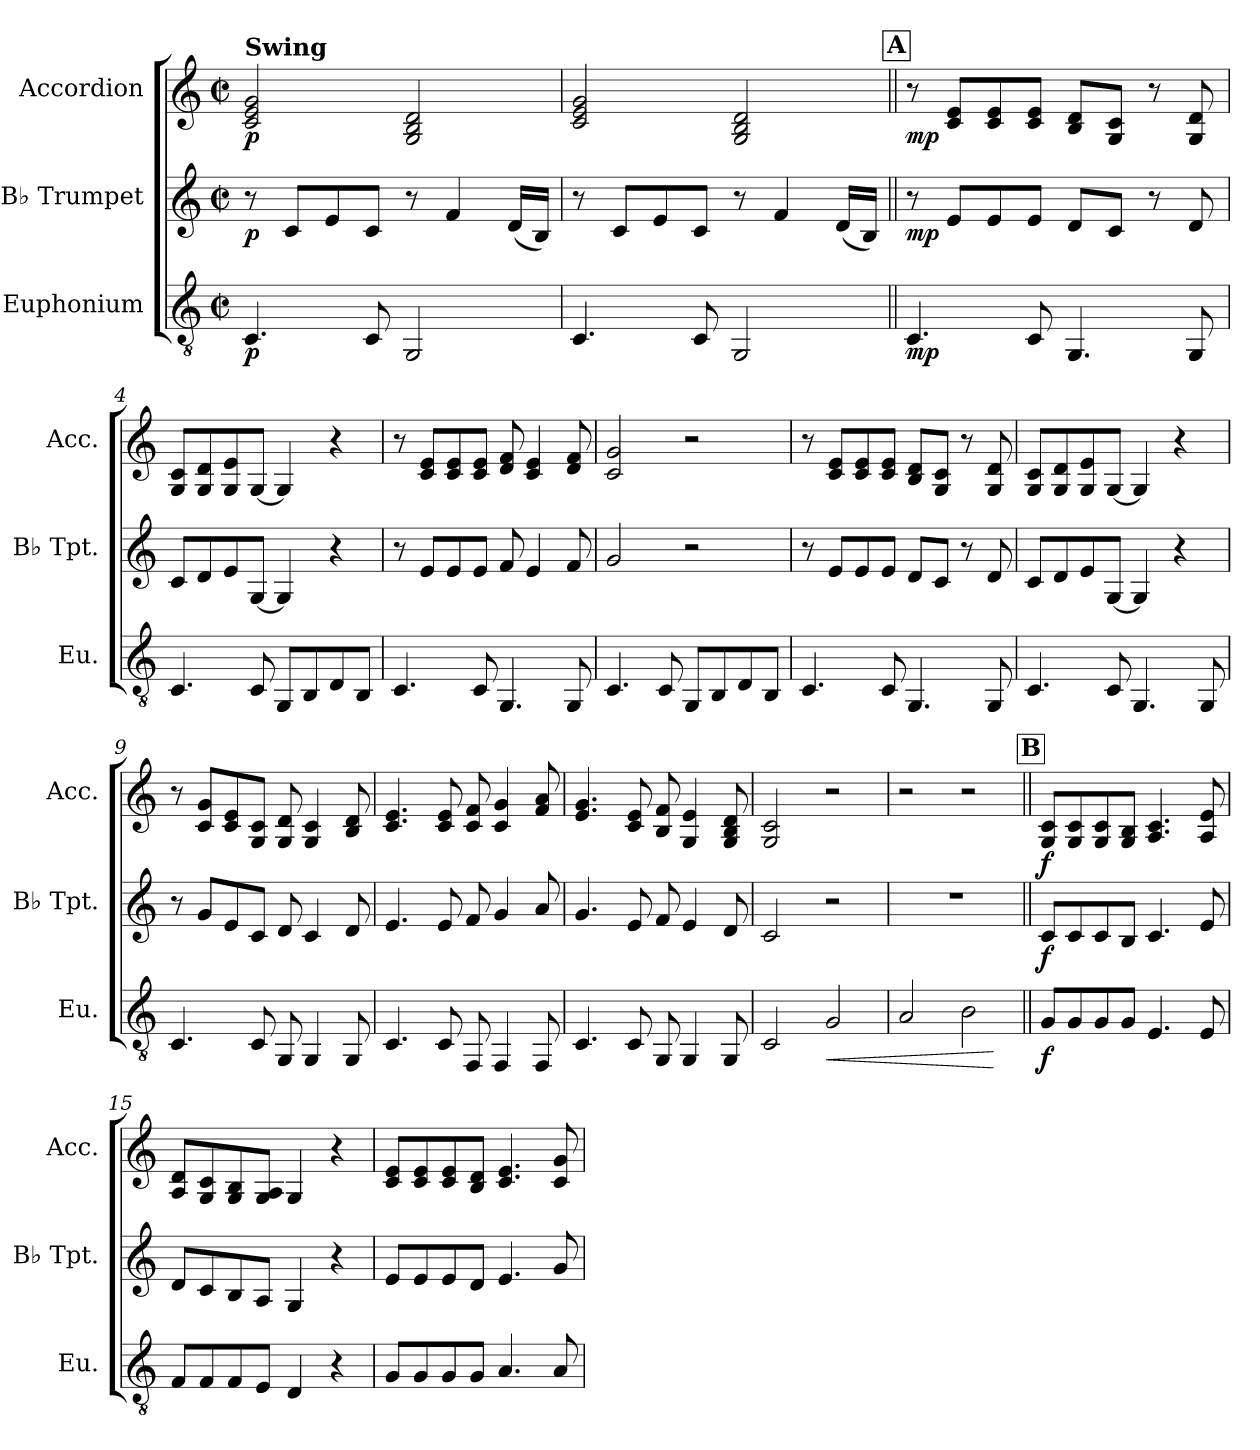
**kern	**dynam	**kern	**dynam	**kern	**dynam
*part3	*part3	*part2	*part2	*part1	*part1
*staff3	*staff3	*staff2	*staff2	*staff1	*staff1
*I"Euphonium	*	*I"B♭ Trumpet	*	*I"Accordion	*
*I'Eu.	*	*I'B♭ Tpt.	*	*I'Acc.	*
*clefGv2	*	*clefG2	*	*clefG2	*
*ITrd1c2	*	*ITrd1c2	*	*	*
*k[b-e-]	*	*k[b-e-]	*	*k[]	*
*M2/2	*	*M2/2	*	*M2/2	*
*met(c|)	*	*met(c|)	*	*met(c|)	*
=1	=1	=1	=1	=1	=1
!	!	!	!	!LO:TX:B:t=Swing	!
!	!LO:DY:b	!	!LO:DY:b	!	!LO:DY:b
4.BB-	p	8r	p	2c 2e 2g	p
.	.	8B-L	.	.	.
.	.	8d	.	.	.
8BB-	.	8B-J	.	.	.
2FF	.	8r	.	2G 2B 2d	.
.	.	4e-	.	.	.
.	.	(<16cLL	.	.	.
.	.	16AJJ)	.	.	.
=2	=2	=2	=2	=2	=2
4.BB-	.	8r	.	2c 2e 2g	.
.	.	8B-L	.	.	.
.	.	8d	.	.	.
8BB-	.	8B-J	.	.	.
2FF	.	8r	.	2G 2B 2d	.
.	.	4e-	.	.	.
.	.	(<16cLL	.	.	.
.	.	16AJJ)	.	.	.
!!LO:REH:place=s1:a:B:fs=14:t=A
=3||	=3||	=3||	=3||	=3||	=3||
!	!LO:DY:b	!	!LO:DY:b	!	!LO:DY:b
4.BB-	mp	8r	mp	8r	mp
.	.	8dL	.	8c 8eL	.
.	.	8d	.	8c 8e	.
8BB-	.	8dJ	.	8c 8eJ	.
4.FF	.	8cL	.	8B 8dL	.
.	.	8B-J	.	8G 8cJ	.
.	.	8r	.	8r	.
8FF	.	8c	.	8G 8d	.
=4	=4	=4	=4	=4	=4
4.BB-	.	8B-L	.	8G 8cL	.
.	.	8c	.	8G 8d	.
.	.	8d	.	8G 8e	.
8BB-	.	[8FJ	.	[8GJ	.
8FFL	.	4F]	.	4G]	.
8AA	.	.	.	.	.
8C	.	4r	.	4r	.
8AAJ	.	.	.	.	.
=5	=5	=5	=5	=5	=5
4.BB-	.	8r	.	8r	.
.	.	8dL	.	8c 8eL	.
.	.	8d	.	8c 8e	.
8BB-	.	8dJ	.	8c 8eJ	.
4.FF	.	8e-	.	8d 8f	.
.	.	4d	.	4c 4e	.
8FF	.	8e-	.	8d 8f	.
=6	=6	=6	=6	=6	=6
4.BB-	.	2f	.	2c 2g	.
8BB-	.	.	.	.	.
8FFL	.	2r	.	2r	.
8AA	.	.	.	.	.
8C	.	.	.	.	.
8AAJ	.	.	.	.	.
=7	=7	=7	=7	=7	=7
4.BB-	.	8r	.	8r	.
.	.	8dL	.	8c 8eL	.
.	.	8d	.	8c 8e	.
8BB-	.	8dJ	.	8c 8eJ	.
4.FF	.	8cL	.	8B 8dL	.
.	.	8B-J	.	8G 8cJ	.
.	.	8r	.	8r	.
8FF	.	8c	.	8G 8d	.
=8	=8	=8	=8	=8	=8
4.BB-	.	8B-L	.	8G 8cL	.
.	.	8c	.	8G 8d	.
.	.	8d	.	8G 8e	.
8BB-	.	[8FJ	.	[8GJ	.
4.FF	.	4F]	.	4G]	.
.	.	4r	.	4r	.
8FF	.	.	.	.	.
=9	=9	=9	=9	=9	=9
4.BB-	.	8r	.	8r	.
.	.	8fL	.	8c 8gL	.
.	.	8d	.	8c 8e	.
8BB-	.	8B-J	.	8G 8cJ	.
8FF	.	8c	.	8G 8d	.
4FF	.	4B-	.	4G 4c	.
8FF	.	8c	.	8B 8d	.
=10	=10	=10	=10	=10	=10
4.BB-	.	4.d	.	4.c 4.e	.
8BB-	.	8d	.	8c 8e	.
8EE-	.	8e-	.	8c 8f	.
4EE-	.	4f	.	4c 4g	.
8EE-	.	8g	.	8f 8a	.
=11	=11	=11	=11	=11	=11
4.BB-	.	4.f	.	4.e 4.g	.
8BB-	.	8d	.	8c 8e	.
8FF	.	8e-	.	8B 8f	.
4FF	.	4d	.	4G 4e	.
8FF	.	8c	.	8G 8B 8d	.
=12	=12	=12	=12	=12	=12
2BB-	.	2B-	.	2G 2c	.
!	!LO:HP:b	!	!	!	!
2F	<	2r	.	2r	.
=13	=13	=13	=13	=13	=13
2G	.	1r	.	2r	.
2A	.	.	.	2r	.
.	[	.	.	.	.
!!LO:REH:place=s1:a:B:fs=14:t=B
=14||	=14||	=14||	=14||	=14||	=14||
!	!LO:DY:b	!	!LO:DY:b	!	!LO:DY:b
8FL	f	8B-L	f	8G 8cL	f
8F	.	8B-	.	8G 8c	.
8F	.	8B-	.	8G 8c	.
8FJ	.	8AJ	.	8G 8BJ	.
4.D	.	4.B-	.	4.A 4.c	.
8D	.	8d	.	8A 8e	.
=15	=15	=15	=15	=15	=15
8E-L	.	8cL	.	8A 8dL	.
8E-	.	8B-	.	8G 8c	.
8E-	.	8A	.	8G 8B	.
8DJ	.	8GJ	.	8G 8AJ	.
4C	.	4F	.	4G	.
4r	.	4r	.	4r	.
=16	=16	=16	=16	=16	=16
8FL	.	8dL	.	8c 8eL	.
8F	.	8d	.	8c 8e	.
8F	.	8d	.	8c 8e	.
8FJ	.	8cJ	.	8B 8dJ	.
4.G	.	4.d	.	4.c 4.e	.
8G	.	8f	.	8c 8g	.
=	=	=	=	=	=
*-	*-	*-	*-	*-	*-
